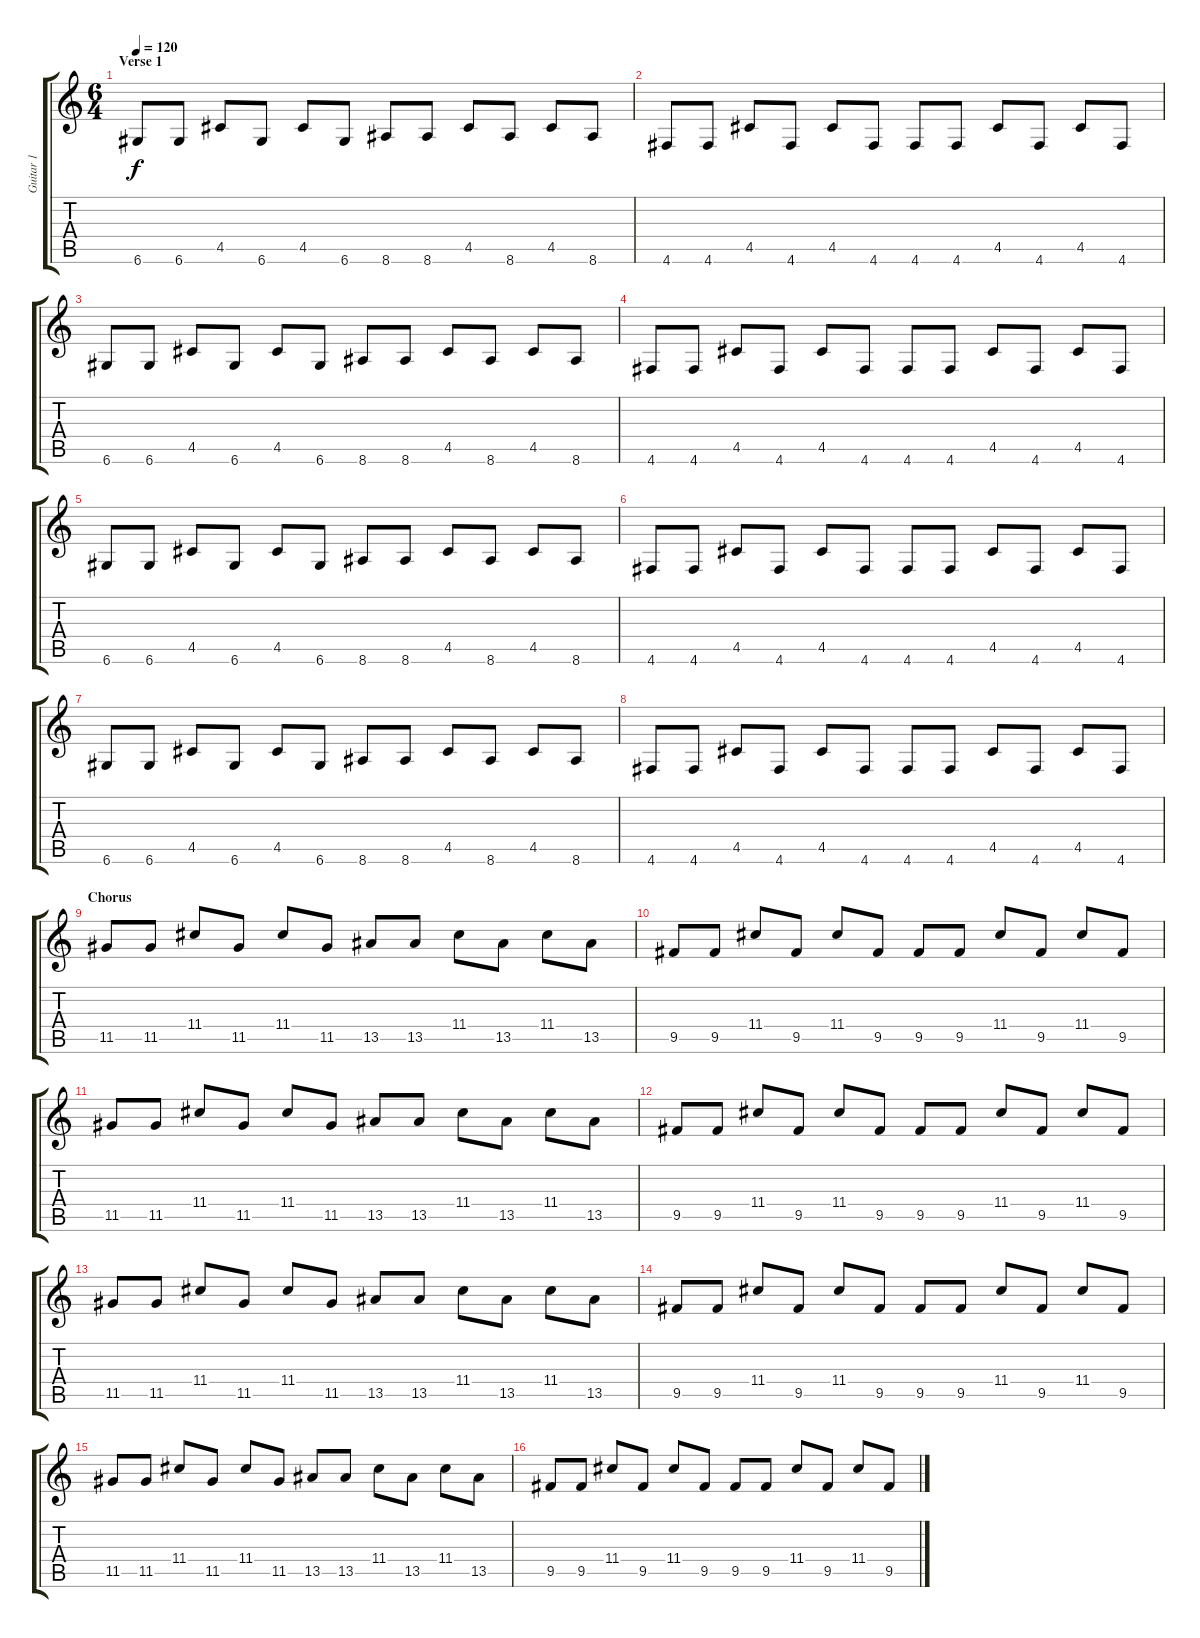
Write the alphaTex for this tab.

\track ("Guitar 1" "Guitar 1") {instrument acousticguitarnylon}
\staff {score tabs}
\tuning (E4 B3 G3 D3 A2 D2) {hide}
\ts (6 4)
\section ("" "Verse 1")
\tempo 120
\clef g2
\ks c
6.6.8{dy f volume 13} 6.6.8 4.5.8 6.6.8 4.5.8 6.6.8 8.6.8 8.6.8 4.5.8 8.6.8 4.5.8 8.6.8 |
4.6.8 4.6.8 4.5.8 4.6.8 4.5.8 4.6.8 4.6.8 4.6.8 4.5.8 4.6.8 4.5.8 4.6.8 |
6.6.8 6.6.8 4.5.8 6.6.8 4.5.8 6.6.8 8.6.8 8.6.8 4.5.8 8.6.8 4.5.8 8.6.8 |
4.6.8 4.6.8 4.5.8 4.6.8 4.5.8 4.6.8 4.6.8 4.6.8 4.5.8 4.6.8 4.5.8 4.6.8 |
6.6.8 6.6.8 4.5.8 6.6.8 4.5.8 6.6.8 8.6.8 8.6.8 4.5.8 8.6.8 4.5.8 8.6.8 |
4.6.8 4.6.8 4.5.8 4.6.8 4.5.8 4.6.8 4.6.8 4.6.8 4.5.8 4.6.8 4.5.8 4.6.8 |
6.6.8 6.6.8 4.5.8 6.6.8 4.5.8 6.6.8 8.6.8 8.6.8 4.5.8 8.6.8 4.5.8 8.6.8 |
4.6.8 4.6.8 4.5.8 4.6.8 4.5.8 4.6.8 4.6.8 4.6.8 4.5.8 4.6.8 4.5.8 4.6.8 |
\section ("" "Chorus")
11.5.8{volume 11} 11.5.8 11.4.8 11.5.8 11.4.8 11.5.8 13.5.8 13.5.8 11.4.8 13.5.8 11.4.8 13.5.8 |
9.5.8 9.5.8 11.4.8 9.5.8 11.4.8 9.5.8 9.5.8 9.5.8 11.4.8 9.5.8 11.4.8 9.5.8 |
11.5.8 11.5.8 11.4.8 11.5.8 11.4.8 11.5.8 13.5.8 13.5.8 11.4.8 13.5.8 11.4.8 13.5.8 |
9.5.8 9.5.8 11.4.8 9.5.8 11.4.8 9.5.8 9.5.8 9.5.8 11.4.8 9.5.8 11.4.8 9.5.8 |
11.5.8 11.5.8 11.4.8 11.5.8 11.4.8 11.5.8 13.5.8 13.5.8 11.4.8 13.5.8 11.4.8 13.5.8 |
9.5.8 9.5.8 11.4.8 9.5.8 11.4.8 9.5.8 9.5.8 9.5.8 11.4.8 9.5.8 11.4.8 9.5.8 |
11.5.8 11.5.8 11.4.8 11.5.8 11.4.8 11.5.8 13.5.8 13.5.8 11.4.8 13.5.8 11.4.8 13.5.8 |
9.5.8 9.5.8 11.4.8 9.5.8 11.4.8 9.5.8 9.5.8 9.5.8 11.4.8 9.5.8 11.4.8 9.5.8
